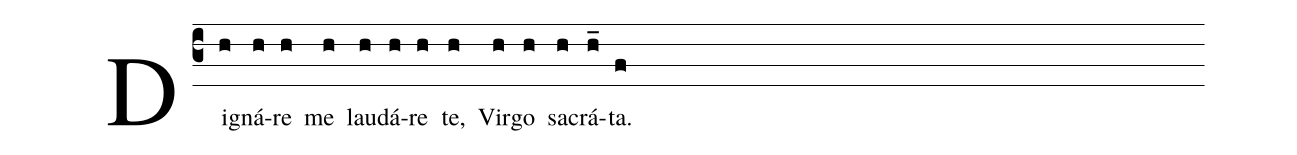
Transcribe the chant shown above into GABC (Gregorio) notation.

%%
(c3)Di(h)gná(h)re(h) me(h) lau(h)dá(h)re(h) te,(h) Vir(h)go(h) sa(h)crá(h_)ta.(f) (Z)
